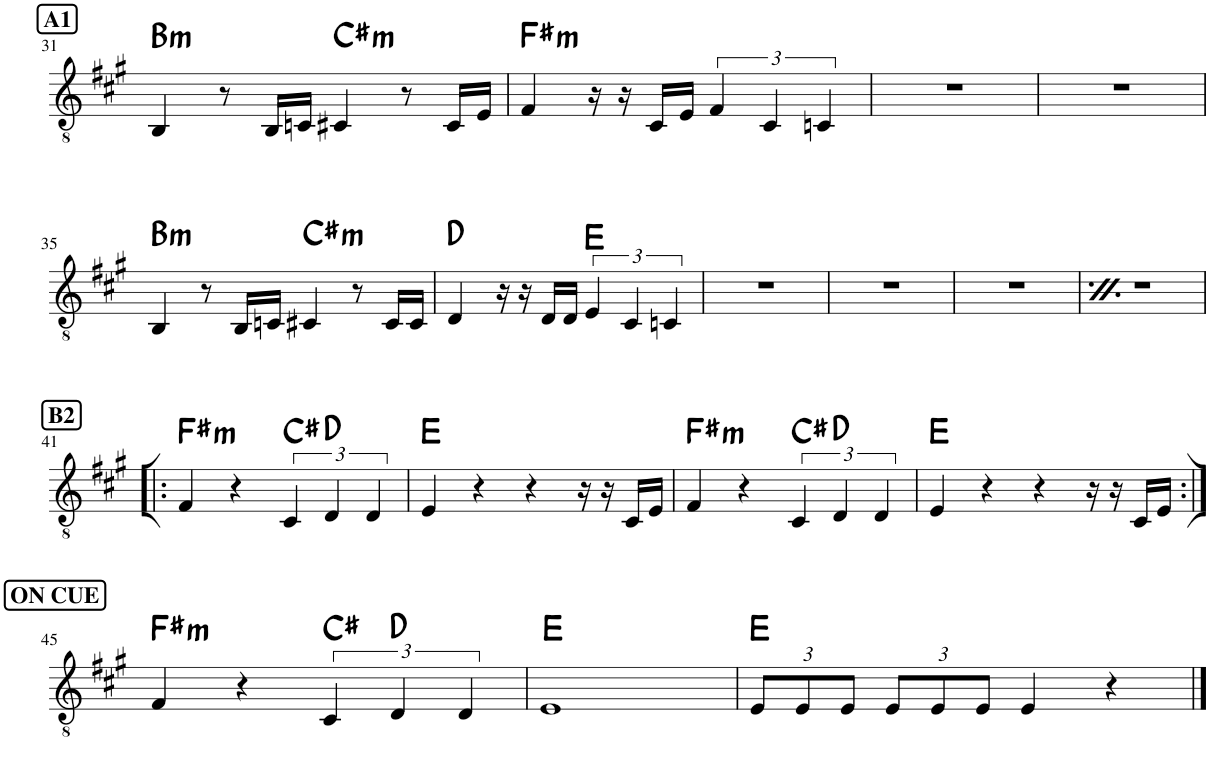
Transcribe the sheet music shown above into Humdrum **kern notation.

**kern	**harte
*part1	*part1
*staff1	*
*I"Classical Guitar	*
*I'Guit.	*
!!LO:PB:g=z
*clefGv2	*
*k[f#c#g#]	*
*M4/4	*
!!LO:REH:place=s1:a:B:cj:fs=11:t=A1
=31	=31
!	!LO:H:kt=m
4BB/	B:min
8r	.
16BB/LL	.
16Cn/JJ	.
!	!LO:H:kt=m
4C#X/	C#:min
8r	.
16C#/LL	.
16E/JJ	.
=32	=32
!	!LO:H:kt=m
4F#/	F#:min
16r	.
16r	.
16C#/LL	.
16E/JJ	.
6F#/	.
6C#/	.
6Cn/	.
=33	=33
1r	.
=34	=34
1r	.
!!LO:LB:g=z
=35	=35
!	!LO:H:kt=m
4BB/	B:min
8r	.
16BB/LL	.
16Cn/JJ	.
!	!LO:H:kt=m
4C#X/	C#:min
8r	.
16C#/LL	.
16C#/JJ	.
=36	=36
4D/	D:maj
16r	.
16r	.
16D/LL	.
16D/JJ	.
6E/	E:maj
6C#/	.
6Cn/	.
=37	=37
1r	.
=38	=38
1r	.
=39	=39
1r	.
=40	=40
1r	.
!!LO:LB:g=z
!!LO:REH:place=s1:a:B:cj:fs=11:t=B2
=41!|:	=41!|:
!	!LO:H:kt=m
4F#/	F#:min
4r	.
6C#/	C#:maj
6D/	D:maj
6D/	.
=42	=42
4E/	E:maj
4r	.
4r	.
16r	.
16r	.
16C#/LL	.
16E/JJ	.
=43	=43
!	!LO:H:kt=m
4F#/	F#:min
4r	.
6C#/	C#:maj
6D/	D:maj
6D/	.
=44	=44
4E/	E:maj
4r	.
4r	.
16r	.
16r	.
16C#/LL	.
16E/JJ	.
!!LO:LB:g=z
!!LO:REH:place=s1:a:B:cj:fs=11:t=ON CUE
=45:|!	=45:|!
!	!LO:H:kt=m
4F#/	F#:min
4r	.
6C#/	C#:maj
6D/	D:maj
6D/	.
=46	=46
1E	E:maj
=47	=47
*Xbrackettup	*
12E/L	E:maj
12E/	.
12E/J	.
12E/L	.
12E/	.
12E/J	.
4E/	.
4r	.
==	==
*-	*-
